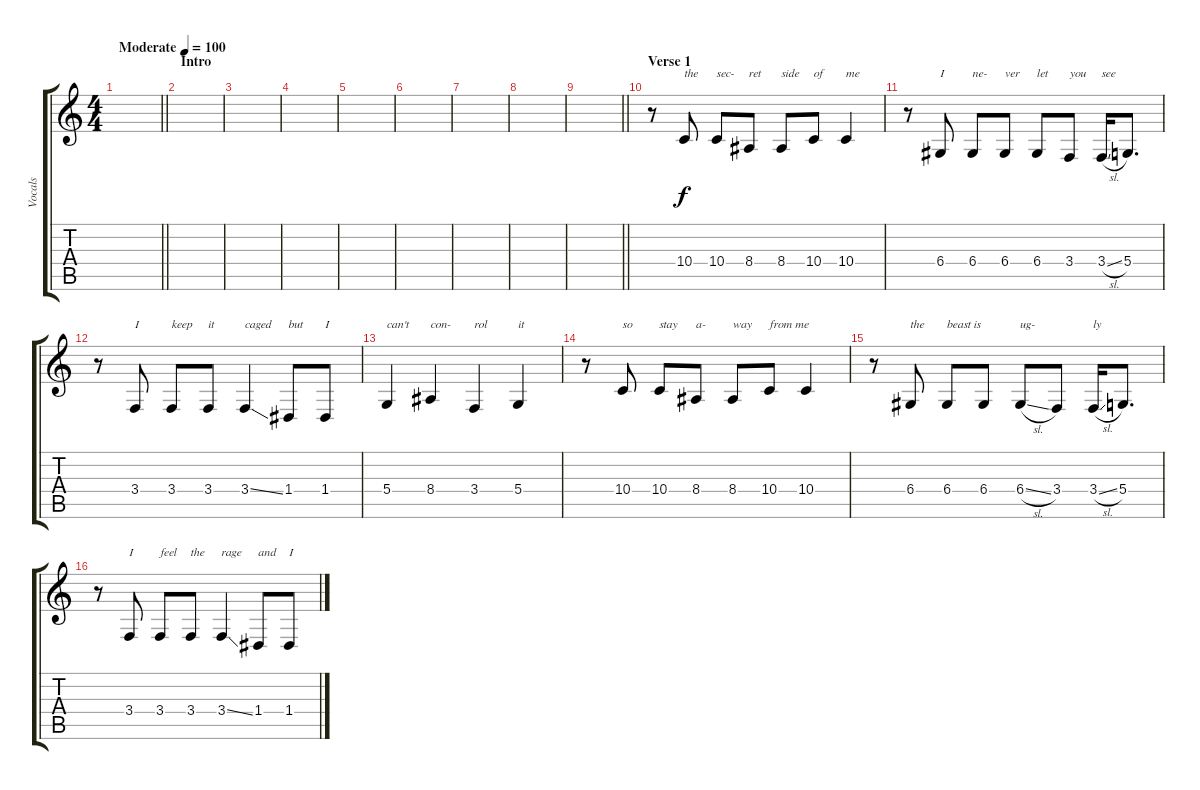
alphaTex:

\track ("Vocals" "Vocals") {instrument lead2sawtooth}
\staff {score tabs}
\tuning (E4 B3 G3 D3 A2 E2) {hide}
\ts (4 4)
\tempo (100 "Moderate")
\clef g2
\barLineRight lightlight
\ks c
|
\section ("" "Intro")
|
|
|
|
|
|
|
\barLineRight lightlight
|
\section ("" "Verse 1")
r.8 10.4.8{txt "the"} 10.4.8{txt "sec-"} 8.4.8{txt "ret"} 8.4.8{txt "side"} 10.4.8{txt "of"} 10.4.4{txt "me"} |
r.8 6.4.8{txt "I"} 6.4.8{txt "ne-"} 6.4.8{txt "ver"} 6.4.8{txt "let"} 3.4.8{txt "you"} 3.4{sl}.16{txt "see"} 5.4.8{d} |
r.8 3.4.8{txt "I"} 3.4.8{txt "keep"} 3.4.8{txt "it"} 3.4{ss}.4{txt "caged"} 1.4.8{txt "but"} 1.4.8{txt "I"} |
5.4.4{txt "can't"} 8.4.4{txt "con-"} 3.4.4{txt "rol"} 5.4.4{txt "it"} |
r.8 10.4.8{txt "so"} 10.4.8{txt "stay"} 8.4.8{txt "a-"} 8.4.8{txt "way"} 10.4.8{txt "from me"} 10.4.4 |
r.8 6.4.8{txt "the"} 6.4.8{txt "beast is"} 6.4.8 6.4{sl}.8{txt "ug-"} 3.4.8 3.4{sl}.16{txt "ly"} 5.4.8{d} |
r.8 3.4.8{txt "I"} 3.4.8{txt "feel"} 3.4.8{txt "the"} 3.4{ss}.4{txt "rage"} 1.4.8{txt "and"} 1.4.8{txt "I"}
